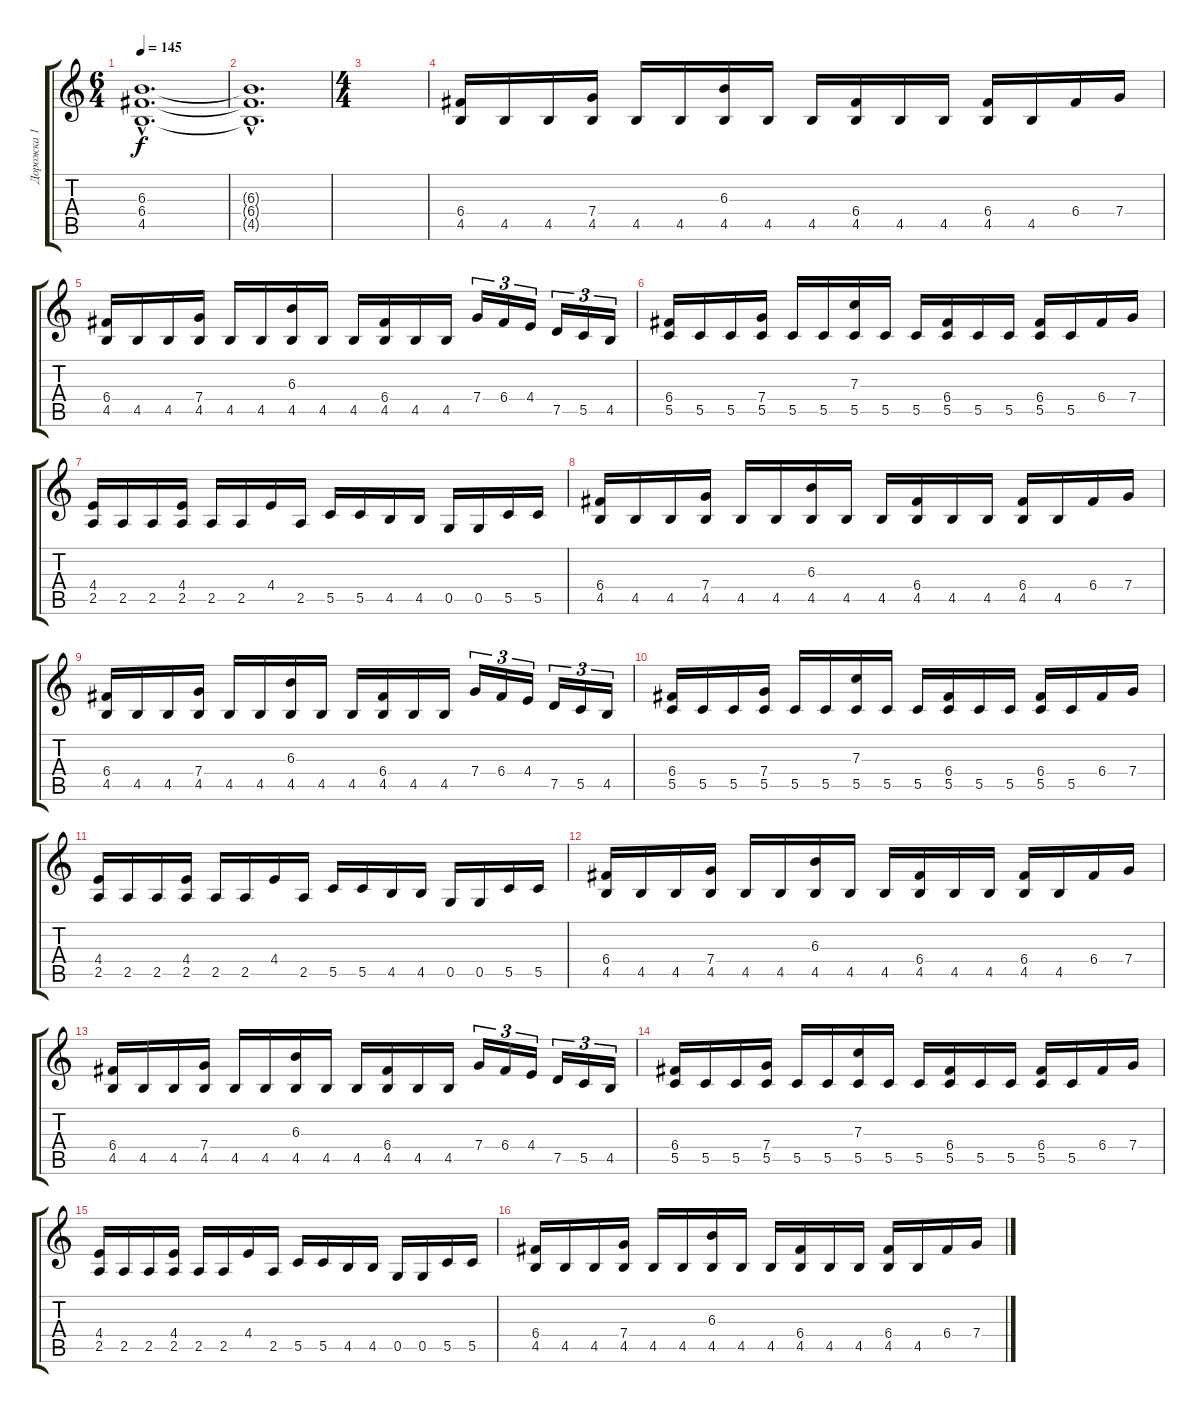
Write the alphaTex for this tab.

\track ("Дорожка 1" "Дорожка 1") {instrument distortionguitar}
\staff {score tabs}
\tuning (D4 A3 F3 C3 G2 D2) {hide}
\ts (6 4)
\tempo 145
\clef g2
\ks c
(6.3{hac} 6.4{hac} 4.5{hac}).1{d dy f} |
(6.3{hac t} 6.4{hac t} 4.5{hac t}).1{d} |
\ts (4 4)
|
(6.4 4.5).16 4.5.16 4.5.16 (7.4 4.5).16 4.5.16 4.5.16 (6.3 4.5).16 4.5.16 4.5.16 (6.4 4.5).16 4.5.16 4.5.16 (6.4 4.5).16 4.5.16 6.4.16 7.4.16 |
(6.4 4.5).16 4.5.16 4.5.16 (7.4 4.5).16 4.5.16 4.5.16 (6.3 4.5).16 4.5.16 4.5.16 (6.4 4.5).16 4.5.16 4.5.16 7.4.16{tu (3 2)} 6.4.16{tu (3 2)} 4.4.16{tu (3 2)} 7.5.16{tu (3 2)} 5.5.16{tu (3 2)} 4.5.16{tu (3 2)} |
(6.4 5.5).16 5.5.16 5.5.16 (7.4 5.5).16 5.5.16 5.5.16 (7.3 5.5).16 5.5.16 5.5.16 (6.4 5.5).16 5.5.16 5.5.16 (6.4 5.5).16 5.5.16 6.4.16 7.4.16 |
(4.4 2.5).16 2.5.16 2.5.16 (4.4 2.5).16 2.5.16 2.5.16 4.4.16 2.5.16 5.5.16 5.5.16 4.5.16 4.5.16 0.5.16 0.5.16 5.5.16 5.5.16 |
(6.4 4.5).16 4.5.16 4.5.16 (7.4 4.5).16 4.5.16 4.5.16 (6.3 4.5).16 4.5.16 4.5.16 (6.4 4.5).16 4.5.16 4.5.16 (6.4 4.5).16 4.5.16 6.4.16 7.4.16 |
(6.4 4.5).16 4.5.16 4.5.16 (7.4 4.5).16 4.5.16 4.5.16 (6.3 4.5).16 4.5.16 4.5.16 (6.4 4.5).16 4.5.16 4.5.16 7.4.16{tu (3 2)} 6.4.16{tu (3 2)} 4.4.16{tu (3 2)} 7.5.16{tu (3 2)} 5.5.16{tu (3 2)} 4.5.16{tu (3 2)} |
(6.4 5.5).16 5.5.16 5.5.16 (7.4 5.5).16 5.5.16 5.5.16 (7.3 5.5).16 5.5.16 5.5.16 (6.4 5.5).16 5.5.16 5.5.16 (6.4 5.5).16 5.5.16 6.4.16 7.4.16 |
(4.4 2.5).16 2.5.16 2.5.16 (4.4 2.5).16 2.5.16 2.5.16 4.4.16 2.5.16 5.5.16 5.5.16 4.5.16 4.5.16 0.5.16 0.5.16 5.5.16 5.5.16 |
(6.4 4.5).16 4.5.16 4.5.16 (7.4 4.5).16 4.5.16 4.5.16 (6.3 4.5).16 4.5.16 4.5.16 (6.4 4.5).16 4.5.16 4.5.16 (6.4 4.5).16 4.5.16 6.4.16 7.4.16 |
(6.4 4.5).16 4.5.16 4.5.16 (7.4 4.5).16 4.5.16 4.5.16 (6.3 4.5).16 4.5.16 4.5.16 (6.4 4.5).16 4.5.16 4.5.16 7.4.16{tu (3 2)} 6.4.16{tu (3 2)} 4.4.16{tu (3 2)} 7.5.16{tu (3 2)} 5.5.16{tu (3 2)} 4.5.16{tu (3 2)} |
(6.4 5.5).16 5.5.16 5.5.16 (7.4 5.5).16 5.5.16 5.5.16 (7.3 5.5).16 5.5.16 5.5.16 (6.4 5.5).16 5.5.16 5.5.16 (6.4 5.5).16 5.5.16 6.4.16 7.4.16 |
(4.4 2.5).16 2.5.16 2.5.16 (4.4 2.5).16 2.5.16 2.5.16 4.4.16 2.5.16 5.5.16 5.5.16 4.5.16 4.5.16 0.5.16 0.5.16 5.5.16 5.5.16 |
(6.4 4.5).16 4.5.16 4.5.16 (7.4 4.5).16 4.5.16 4.5.16 (6.3 4.5).16 4.5.16 4.5.16 (6.4 4.5).16 4.5.16 4.5.16 (6.4 4.5).16 4.5.16 6.4.16 7.4.16
